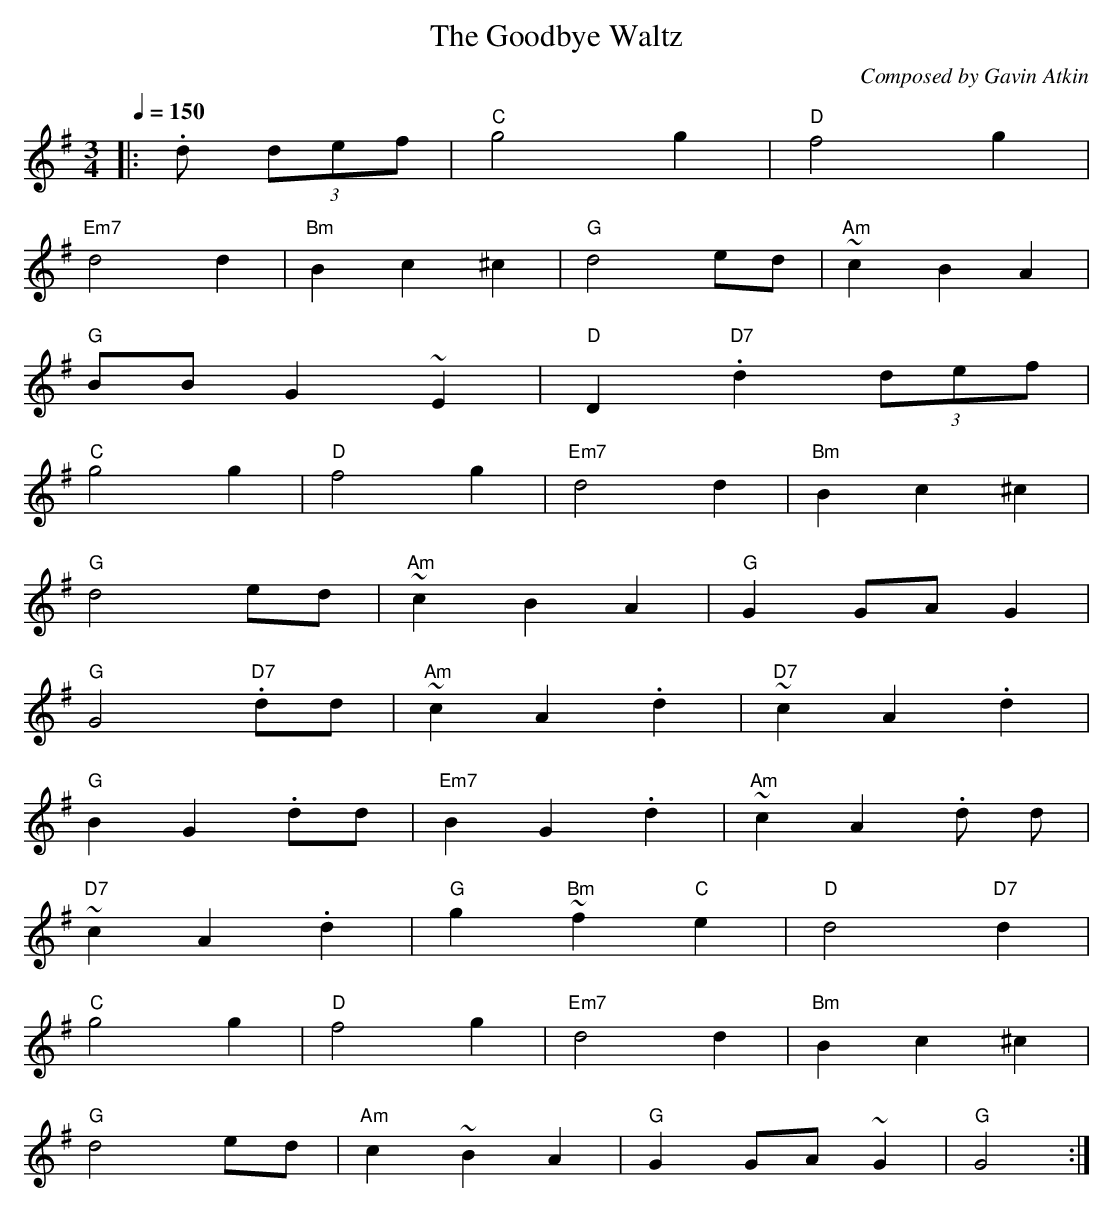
X:1
T:The Goodbye Waltz
C:Composed by Gavin Atkin
M:3/4
L:1/4
Q:150
K:G
|: .d/2 (3d/2e/2f/2 | "C" g2 g | "D" f2 g |
"Em7" d2 d | "Bm" B c  ^c | "G" d2 e/2d/2 | "Am" ~c B A |
"G" B/2B/2 G ~E | "D" D "D7" .d (3d/2e/2f/2 |
"C" g2 g | "D" f2 g | "Em7" d2 d | "Bm" B c  ^c |
"G" d2 e/2d/2 | "Am" ~c B A | "G" G G/2A/2 G |
"G" G2
"D7" .d/2d/2 |"Am" ~c A .d | "D7" ~c A .d |
"G" B G .d/2d/2 | "Em7" B G .d | "Am" ~c A .d/2 d/2 |
"D7" ~c A .d |"G" g "Bm" ~f "C" e | "D" d2 "D7" d |
"C" g2 g | "D" f2 g | "Em7" d2 d | "Bm" B c  ^c |
"G" d2  e/2d/2 | "Am" c ~B A | "G" G G/2A/2 ~G | "G" G2 :|
